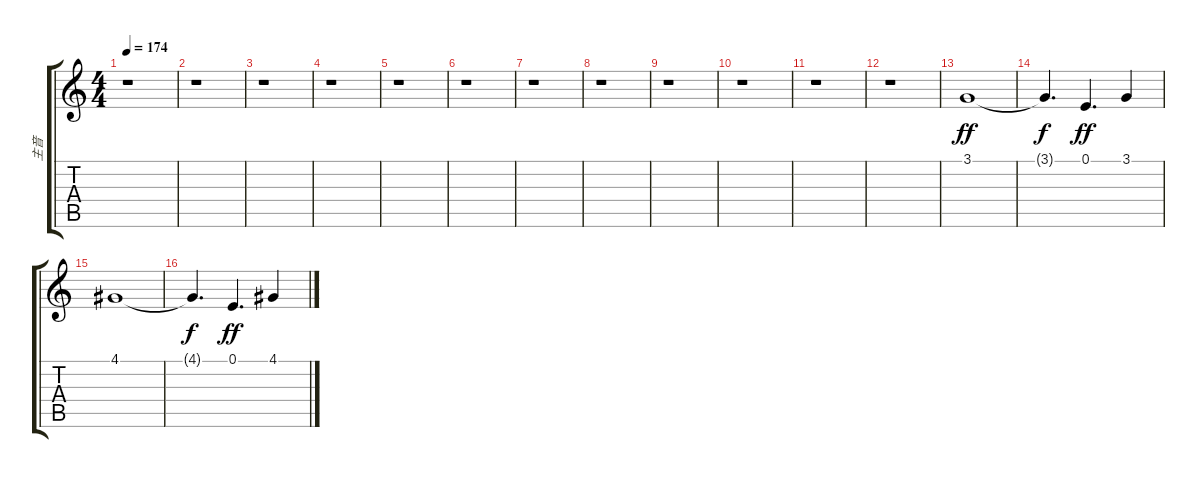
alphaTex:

\track ("主音" "主音") {instrument pad3polysynth}
\staff {score tabs}
\tuning (E4 B3 G3 D3 A2 E2) {hide}
\ts (4 4)
\tempo 174
\clef g2
\ks c
r.1{dy ff} |
r.1 |
r.1 |
r.1 |
r.1 |
r.1 |
r.1 |
r.1 |
r.1 |
r.1 |
r.1 |
r.1 |
3.1.1 |
3.1{t}.4{d dy f} 0.1.4{d dy ff} 3.1.4 |
4.1.1 |
4.1{t}.4{d dy f} 0.1.4{d dy ff} 4.1.4
